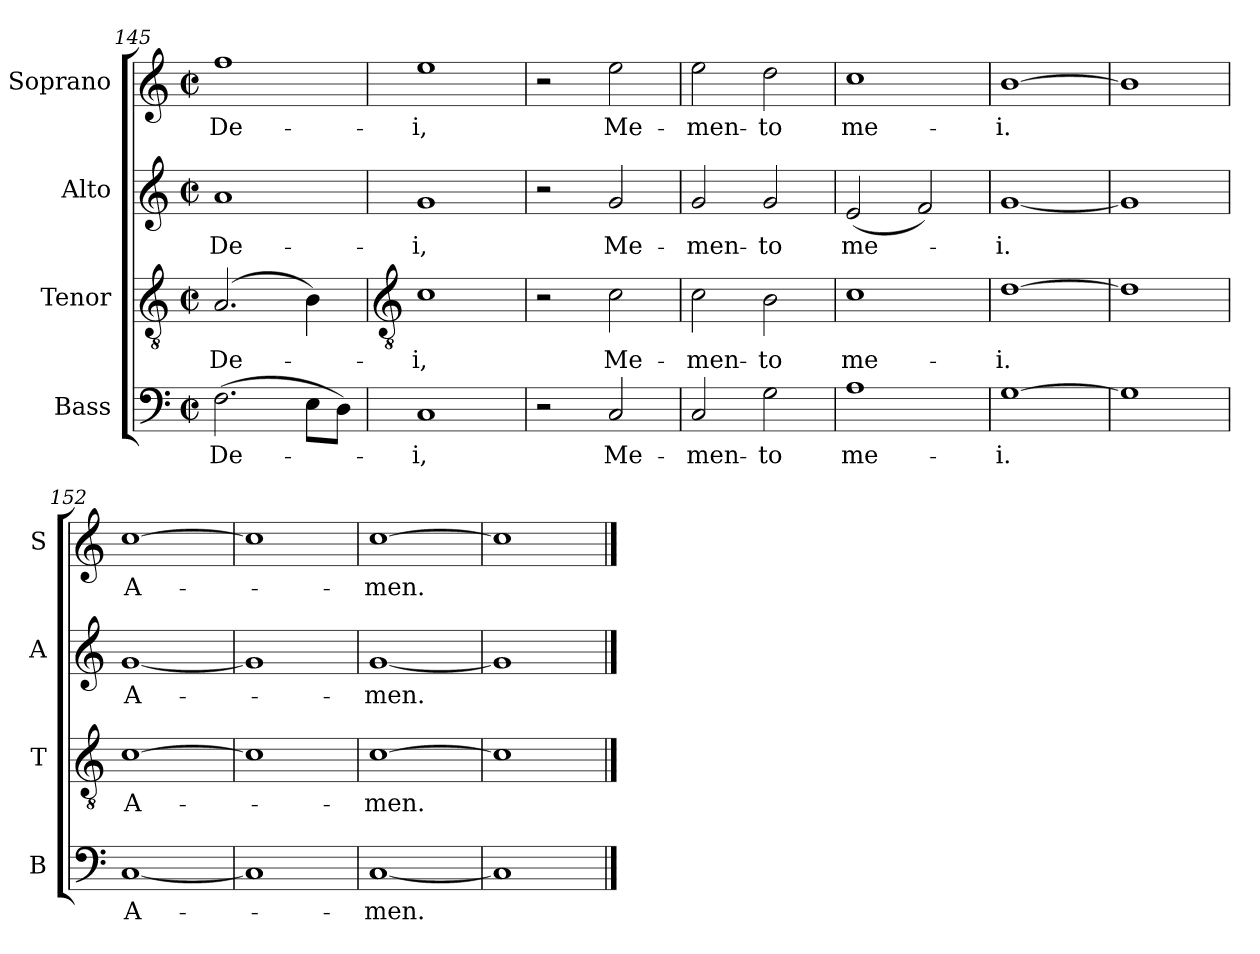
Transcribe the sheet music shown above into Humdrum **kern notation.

**kern	**text	**kern	**text	**kern	**text	**kern	**text
*part4	*part4	*part3	*part3	*part2	*part2	*part1	*part1
*staff4	*staff4	*staff3	*staff3	*staff2	*staff2	*staff1	*staff1
*I"Bass	*	*I"Tenor	*	*I"Alto	*	*I"Soprano	*
*I'B	*	*I'T	*	*I'A	*	*I'S	*
*clefF4	*	*clefGv2	*	*clefG2	*	*clefG2	*
*k[]	*	*k[]	*	*k[]	*	*k[]	*
*C:	*	*C:	*	*C:	*	*C:	*
*M2/2	*	*M2/2	*	*M2/2	*	*M2/2	*
*met(c|)	*	*met(c|)	*	*met(c|)	*	*met(c|)	*
=145	=145	=145	=145	=145	=145	=145	=145
!	!LO:LY:b	!	!LO:LY:b	!	!LO:LY:b	!	!LO:LY:b
(>2.F	De-	(<2.A	De-	1a	De-	1ff	De-
8EL	.	4B)	.	.	.	.	.
8DJ)	.	.	.	.	.	.	.
!!LO:LB:g=z
=146	=146	=146	=146	=146	=146	=146	=146
*	*	*clefGv2	*	*	*	*	*
!	!LO:LY:b	!	!LO:LY:b	!	!LO:LY:b	!	!LO:LY:b
1C	i,	1c	i,	1g	-i,	1ee	-i,
=147	=147	=147	=147	=147	=147	=147	=147
2r	.	2r	.	2r	.	2r	.
!	!LO:LY:b	!	!LO:LY:b	!	!LO:LY:b	!	!LO:LY:b
2C	Me-	2c	Me-	2g	Me-	2ee	Me-
=148	=148	=148	=148	=148	=148	=148	=148
!	!LO:LY:b	!	!LO:LY:b	!	!LO:LY:b	!	!LO:LY:b
2C	-men-	2c	-men-	2g	-men-	2ee	-men-
!	!LO:LY:b	!	!LO:LY:b	!	!LO:LY:b	!	!LO:LY:b
2G	-to	2B	-to	2g	-to	2dd	-to
=149	=149	=149	=149	=149	=149	=149	=149
!	!LO:LY:b	!	!LO:LY:b	!	!LO:LY:b	!	!LO:LY:b
1A	me-	1c	me-	(<2e	me-	1cc	me-
.	.	.	.	2f)	.	.	.
=150	=150	=150	=150	=150	=150	=150	=150
!	!LO:LY:b	!	!LO:LY:b	!	!LO:LY:b	!	!LO:LY:b
[1G	-i.	[1d	-i.	[1g	i.	[1b	-i.
=151	=151	=151	=151	=151	=151	=151	=151
1G]	.	1d]	.	1g]	.	1b]	.
=152	=152	=152	=152	=152	=152	=152	=152
!	!LO:LY:b	!	!LO:LY:b	!	!LO:LY:b	!	!LO:LY:b
[1C	A-	[1c	A-	[1g	A-	[1cc	A-
=153	=153	=153	=153	=153	=153	=153	=153
1C]	.	1c]	.	1g]	.	1cc]	.
=154	=154	=154	=154	=154	=154	=154	=154
!	!LO:LY:b	!	!LO:LY:b	!	!LO:LY:b	!	!LO:LY:b
[1C	men.	[1c	men.	[1g	men.	[1cc	men.
=155	=155	=155	=155	=155	=155	=155	=155
1C]	.	1c]	.	1g]	.	1cc]	.
==	==	==	==	==	==	==	==
*-	*-	*-	*-	*-	*-	*-	*-
